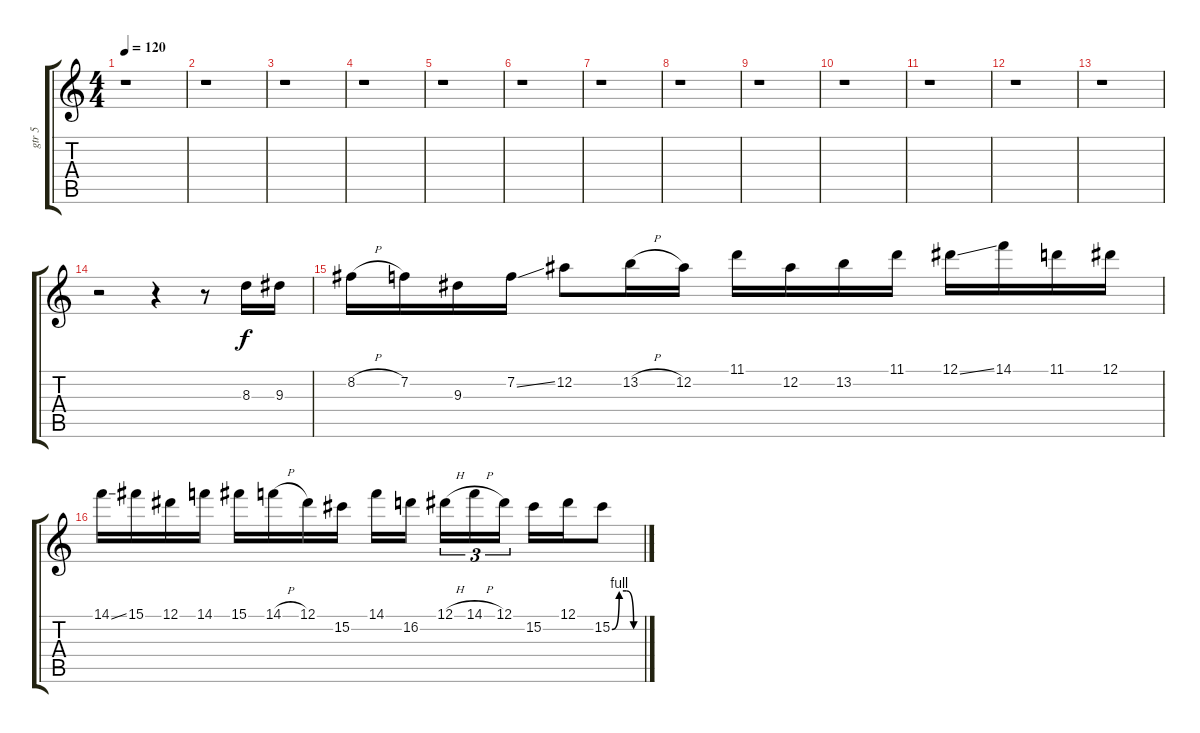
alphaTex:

\track ("gtr 5" "gtr 5") {instrument overdrivenguitar}
\staff {score tabs}
\tuning (Eb4 Bb3 Gb3 Db3 Ab2 Eb2) {hide}
\ts (4 4)
\tempo 120
\clef g2
\ks c
r.1{dy f} |
r.1 |
r.1 |
r.1 |
r.1 |
r.1 |
r.1 |
r.1 |
r.1 |
r.1 |
r.1 |
r.1 |
r.1 |
r.2 r.4 r.8 8.3.16 9.3.16 |
8.2{h}.16 7.2.16 9.3.16 7.2{ss}.16 12.2.8 13.2{h}.16 12.2.16 11.1.16 12.2.16 13.2.16 11.1.16 12.1{ss}.16 14.1.16 11.1.16 12.1.16 |
14.1{ss}.16 15.1.16 12.1.16 14.1.16 15.1.16 14.1{h}.16 12.1.16 15.2.16 14.1.16 16.2.16 12.1{h}.16{tu (3 2)} 14.1{h}.16{tu (3 2)} 12.1.16{tu (3 2)} 15.2.16 12.1.16 15.2{be (custom 0 0 15 4 30 4 45 0 60 0)}.8
